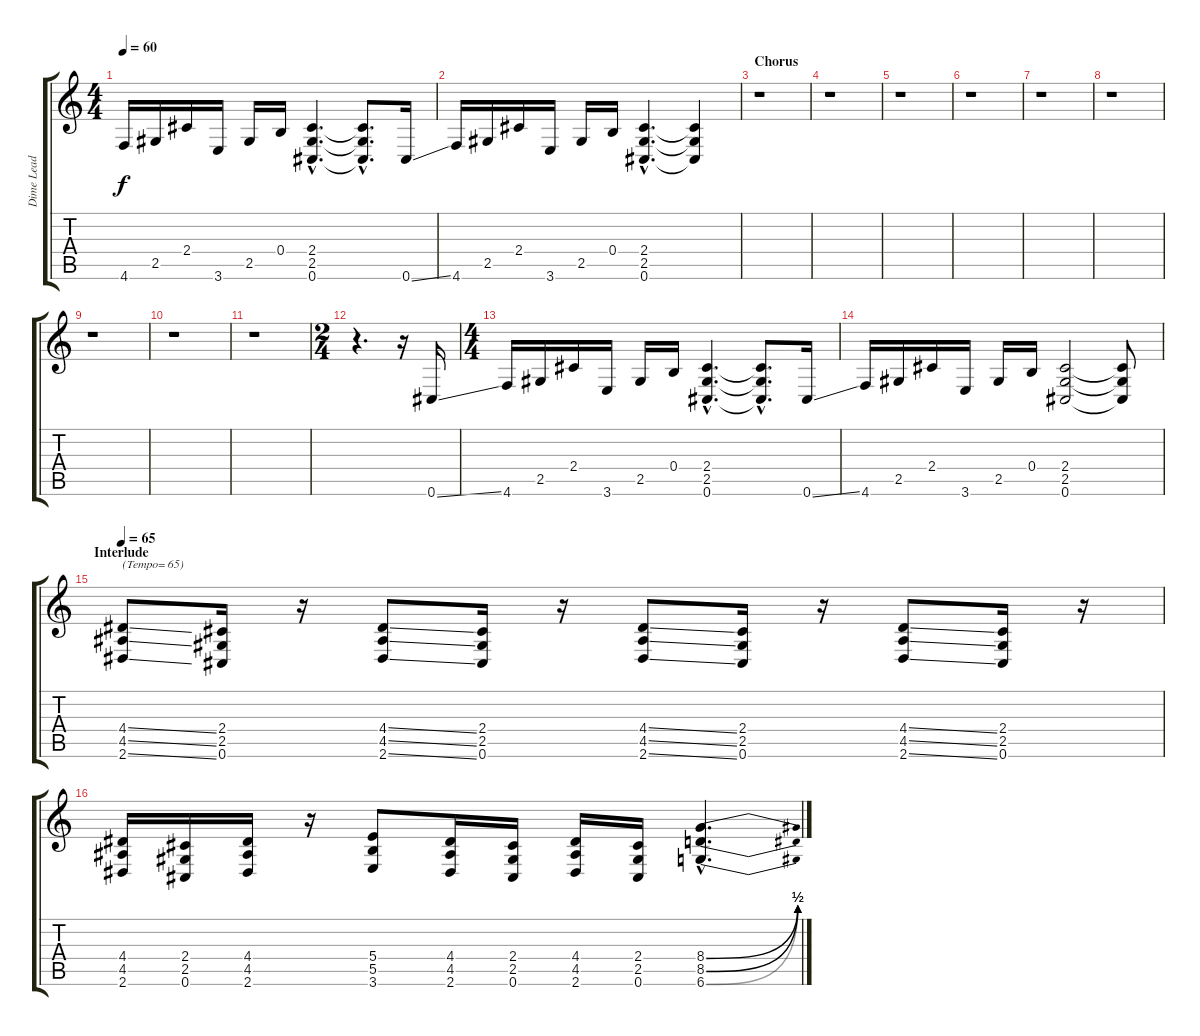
\track ("Dime Lead Guitar" "Dime Lead ") {instrument overdrivenguitar}
\staff {score tabs}
\tuning (Db4 Ab3 E3 B2 Gb2 Db2) {hide}
\ts (4 4)
\tempo 60
\clef g2
\ks c
4.6.16{dy f} 2.5.16 2.4.16 3.6.16 2.5.16 0.4.16 (2.4{hac} 2.5{hac} 0.6{hac}).4{d} (2.4{hac t} 2.5{hac t} 0.6{hac t}).8{d} 0.6{ss}.16 |
4.6.16 2.5.16 2.4.16 3.6.16 2.5.16 0.4.16 (2.4{hac} 2.5{hac} 0.6{hac}).4{d} (2.4{t} 2.5{t} 0.6{t}).4 |
\section ("" "Chorus")
r.1 |
r.1 |
r.1 |
r.1 |
r.1 |
r.1 |
r.1 |
r.1 |
r.1 |
\ts (2 4)
r.4{d} r.16 0.6{ss}.16 |
\ts (4 4)
4.6.16 2.5.16 2.4.16 3.6.16 2.5.16 0.4.16 (2.4{hac} 2.5{hac} 0.6{hac}).4{d} (2.4{hac t} 2.5{hac t} 0.6{hac t}).8{d} 0.6{ss}.16 |
4.6.16 2.5.16 2.4.16 3.6.16 2.5.16 0.4.16 (2.4 2.5 0.6).2 (2.4{t} 2.5{t} 0.6{t}).8 |
\section ("" "Interlude")
\tempo 65
(4.4{ss} 4.5{ss} 2.6{ss}).8{txt "(Tempo= 65)" volume 16} (2.4 2.5 0.6).16 r.16 (4.4{ss} 4.5{ss} 2.6{ss}).8 (2.4 2.5 0.6).16 r.16 (4.4{ss} 4.5{ss} 2.6{ss}).8 (2.4 2.5 0.6).16 r.16 (4.4{ss} 4.5{ss} 2.6{ss}).8 (2.4 2.5 0.6).16 r.16 |
(4.4 4.5 2.6).16 (2.4 2.5 0.6).16 (4.4 4.5 2.6).16 r.16 (5.4 5.5 3.6).8 (4.4 4.5 2.6).16 (2.4 2.5 0.6).16 (4.4 4.5 2.6).16 (2.4 2.5 0.6).16 (8.4{be (bend 0 0 60 2) hac} 8.5{be (bend 0 0 60 2) hac} 6.6{be (bend 0 0 60 2) hac}).4{d}
